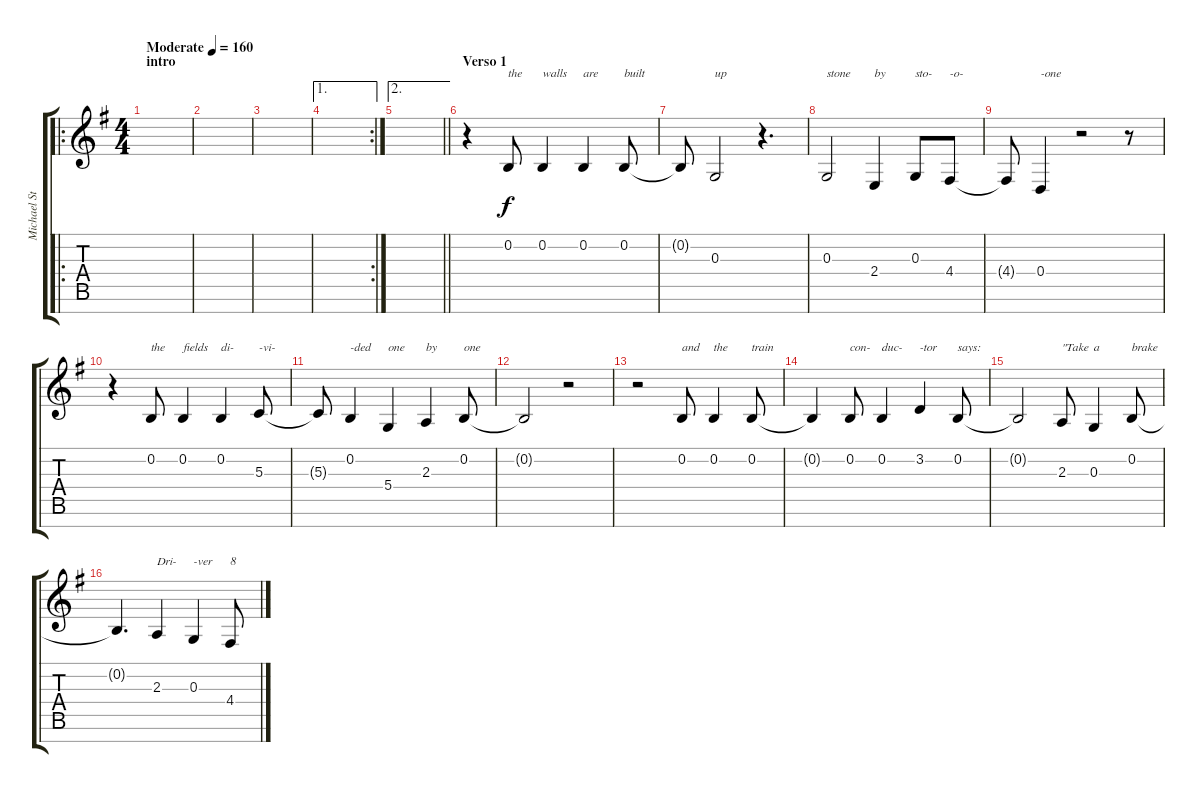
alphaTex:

\track ("Michael Stipe" "Michael St") {instrument oboe}
\staff {score tabs}
\tuning (E4 B3 G3 D3 A2 E2 B1) {hide}
\ro
\ts (4 4)
\section ("" "intro")
\tempo (160 "Moderate")
\clef g2
\ks g
|
|
|
\ae 1
\rc 2
|
\ae 2
\barLineRight lightlight
|
\section ("" "Verso 1")
r.4 0.2.8{txt "the"} 0.2.4{txt "walls"} 0.2.4{txt "are"} 0.2.8{txt "built"} |
0.2{t}.8 0.3.2{txt "up"} r.4{d} |
0.3.2{txt "stone"} 2.4.4{txt "by"} 0.3.8{txt "sto-"} 4.4.8{txt "-o-"} |
4.4{t}.8 0.4.4{txt "-one"} r.2 r.8 |
r.4 0.2.8{txt "the"} 0.2.4{txt "fields"} 0.2.4{txt "di-"} 5.3.8{txt "-vi-"} |
5.3{t}.8 0.2.4{txt "-ded"} 5.4.4{txt "one"} 2.3.4{txt "by"} 0.2.8{txt "one"} |
0.2{t}.2 r.2 |
r.2 0.2.8{txt "and"} 0.2.4{txt "the"} 0.2.8{txt "train"} |
0.2{t}.4 0.2.8{txt "con-"} 0.2.4{txt "duc-"} 3.2.4{txt "-tor"} 0.2.8{txt "says:"} |
0.2{t}.2 2.3.8{txt "\"Take"} 0.3.4{txt "a"} 0.2.8{txt "brake"} |
0.2{t}.4{d} 2.3.4{txt "Dri-"} 0.3.4{txt "-ver"} 4.4.8{txt "8"}
